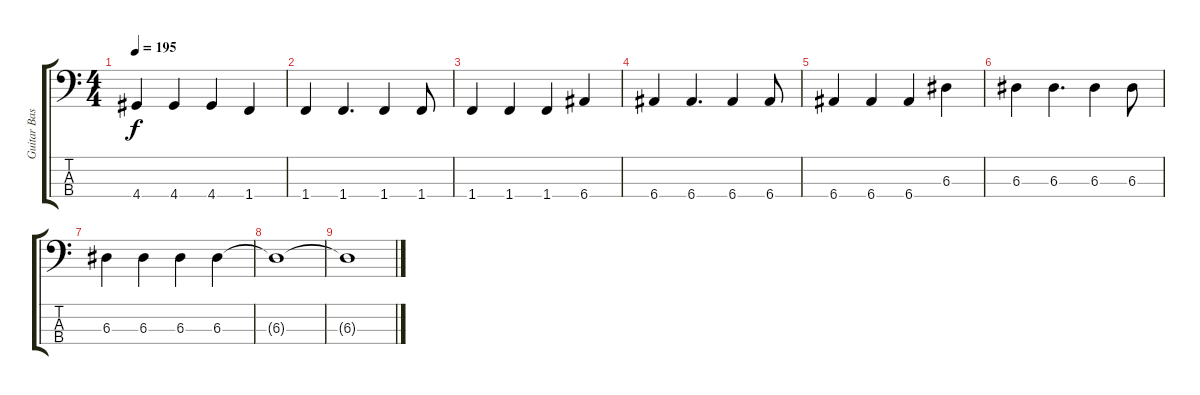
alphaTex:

\track ("Guitar Bass" "Guitar Bas") {instrument electricbassfinger}
\staff {score tabs}
\tuning (G2 D2 A1 E1) {hide}
\ts (4 4)
\tempo 195
\clef f4
\ks c
4.4.4{dy f} 4.4.4 4.4.4 1.4.4 |
1.4.4 1.4.4{d} 1.4.4 1.4.8 |
1.4.4 1.4.4 1.4.4 6.4.4 |
6.4.4 6.4.4{d} 6.4.4 6.4.8 |
6.4.4 6.4.4 6.4.4 6.3.4 |
6.3.4 6.3.4{d} 6.3.4 6.3.8 |
6.3.4 6.3.4 6.3.4 6.3.4 |
6.3{t}.1 |
6.3{t}.1
